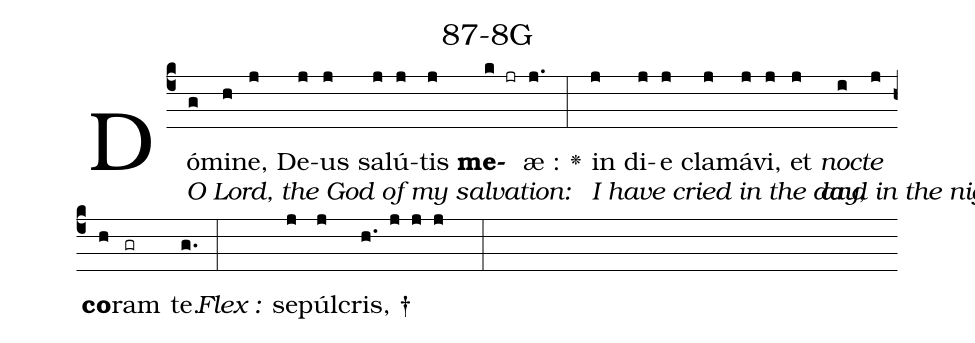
name: 87-8G;
%%
(c4)Dó[O Lord, the God of my salvation:](g)mi(h)ne,(j) De(j)us(j) sa(j)lú(j)tis(j) <b>me</b>(k jr)æ :(j.) <v>\greheightstar</v>(:) in[I have cried in the day,](j) di(j)e(j) cla(j)má(j)vi,(j) et(j) <i>no</i>[and in the night before thee.](i)<i>cte</i>(j) <b>co</b>(h)ram(gr) te.(g.) (:)
<i>Flex :</i>()  se(j)púl(j)cris, †(h. j j j  :)
